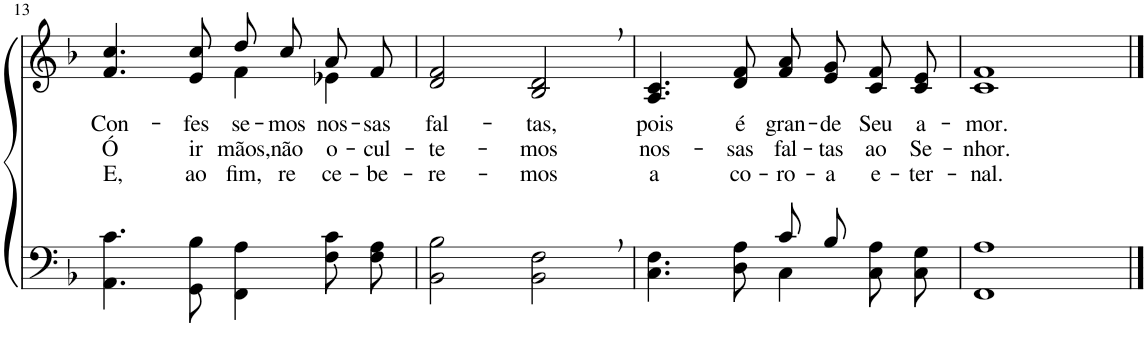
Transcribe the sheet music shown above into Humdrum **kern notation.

**kern	**kern	**text	**text	**text
*part2	*part1	*part1	*part1	*part1
*staff2	*staff1	*staff1	*staff1	*staff1
*I"Parte III e IV	*I"Parte I e II	*	*	*
!!LO:PB:g=z
*clefF4	*clefG2	*	*	*
*k[b-]	*k[b-]	*	*	*
*M4/4	*M4/4	*	*	*
=13	=13	=13	=13	=13
!	!	!LO:LY:b	!LO:LY:b	!LO:LY:b
*	*^	*	*	*
4.AA\ 4.c\	4.f/ 4.cc/	2ryy	Con-	Ó	E,
!	!	!	!LO:LY:b	!LO:LY:b	!LO:LY:b
8GG\ 8B-\	8e/ 8cc/	.	-fes-	ir-	ao
!	!	!	!LO:LY:b	!LO:LY:b	!LO:LY:b
4FF\ 4A\	8dd/L	4f\	-se-	-mãos,	fim,
!	!	!	!LO:LY:b	!LO:LY:b	!LO:LY:b
.	8cc/J	.	-mos	não	re-
!	!	!	!LO:LY:b	!LO:LY:b	!LO:LY:b
8F\ 8c\L	8a/L	4e-X\	nos-	o-	-ce-
!	!	!	!LO:LY:b	!LO:LY:b	!LO:LY:b
8F\ 8A\J	8f/J	.	-sas	-cul-	-be-
*	*v	*v	*	*	*
=14	=14	=14	=14	=14
!	!	!LO:LY:b	!LO:LY:b	!LO:LY:b
2BB-\ 2B-\	2d/ 2f/	fal-	-te-	-re-
!	!	!LO:LY:b	!LO:LY:b	!LO:LY:b
2BB-\, 2F\,	2B-/, 2d/,	-tas,	-mos	-mos
=15	=15	=15	=15	=15
*^	*	*	*	*
!	!	!	!LO:LY:b	!LO:LY:b	!LO:LY:b
2ryy	4.C\ 4.F\	4.A/ 4.c/	pois	nos-	a
!	!	!	!LO:LY:b	!LO:LY:b	!LO:LY:b
.	8D\ 8A\	8d/ 8f/	é	-sas	co-
!	!	!	!LO:LY:b	!LO:LY:b	!LO:LY:b
8c/L	4C\	8f/ 8a/L	gran-	fal-	-ro-
!	!	!	!LO:LY:b	!LO:LY:b	!LO:LY:b
8B-/J	.	8e/ 8g/J	-de	-tas	-a
!	!	!	!LO:LY:b	!LO:LY:b	!LO:LY:b
4ryy	8C\ 8A\L	8c/ 8f/L	Seu	ao	e-
!	!	!	!LO:LY:b	!LO:LY:b	!LO:LY:b
.	8C\ 8G\J	8c/ 8e/J	a-	Se-	-ter-
=16	=16	=16	=16	=16	=16
!	!	!	!LO:LY:b	!LO:LY:b	!LO:LY:b
*v	*v	*	*	*	*
1FF 1A	1c 1f	-mor.	-nhor.	-nal.
==	==	==	==	==
*-	*-	*-	*-	*-
